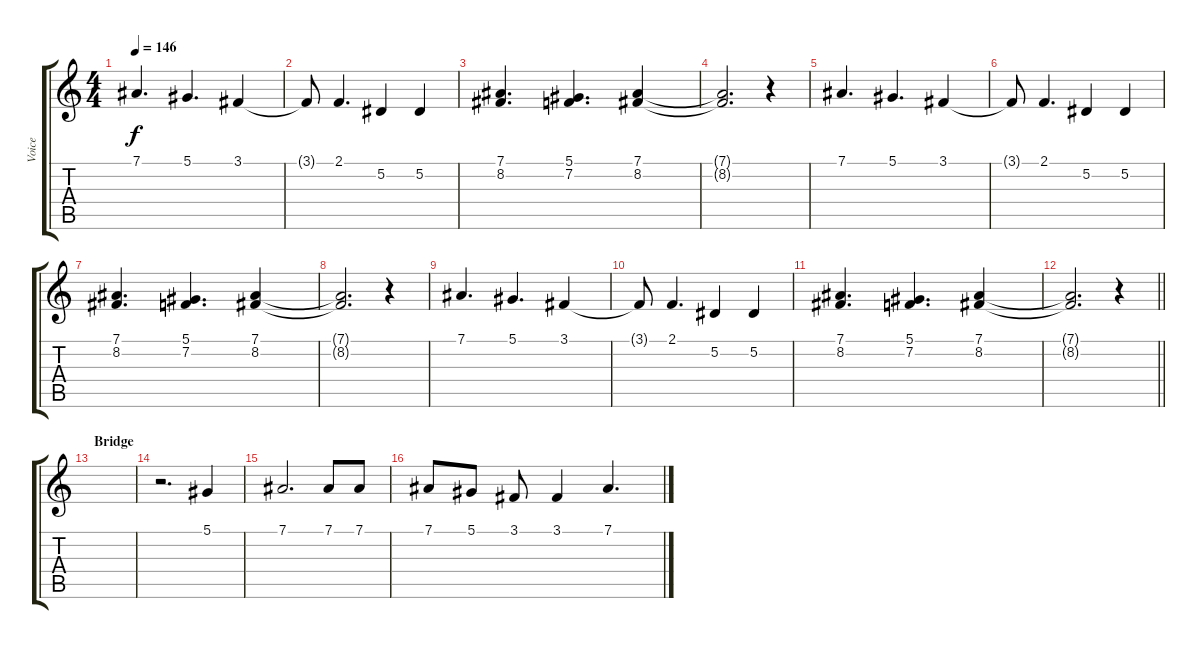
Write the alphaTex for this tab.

\track ("Voice" "Voice") {instrument oboe}
\staff {score tabs}
\tuning (Eb4 Bb3 Gb3 Db3 Ab2 Eb2) {hide}
\ts (4 4)
\tempo 146
\clef g2
\ks c
7.1.4{d dy f} 5.1.4{d} 3.1.4 |
3.1{t}.8 2.1.4{d} 5.2.4 5.2.4 |
(7.1 8.2).4{d} (5.1 7.2).4{d} (7.1 8.2).4 |
(7.1{t} 8.2{t}).2{d} r.4 |
7.1.4{d} 5.1.4{d} 3.1.4 |
3.1{t}.8 2.1.4{d} 5.2.4 5.2.4 |
(7.1 8.2).4{d} (5.1 7.2).4{d} (7.1 8.2).4 |
(7.1{t} 8.2{t}).2{d} r.4 |
7.1.4{d} 5.1.4{d} 3.1.4 |
3.1{t}.8 2.1.4{d} 5.2.4 5.2.4 |
(7.1 8.2).4{d} (5.1 7.2).4{d} (7.1 8.2).4 |
\barLineRight lightlight
(7.1{t} 8.2{t}).2{d} r.4 |
\section ("" "Bridge")
|
r.2{d} 5.1.4 |
7.1.2{d} 7.1.8 7.1.8 |
7.1.8 5.1.8 3.1.8 3.1.4 7.1.4{d}
